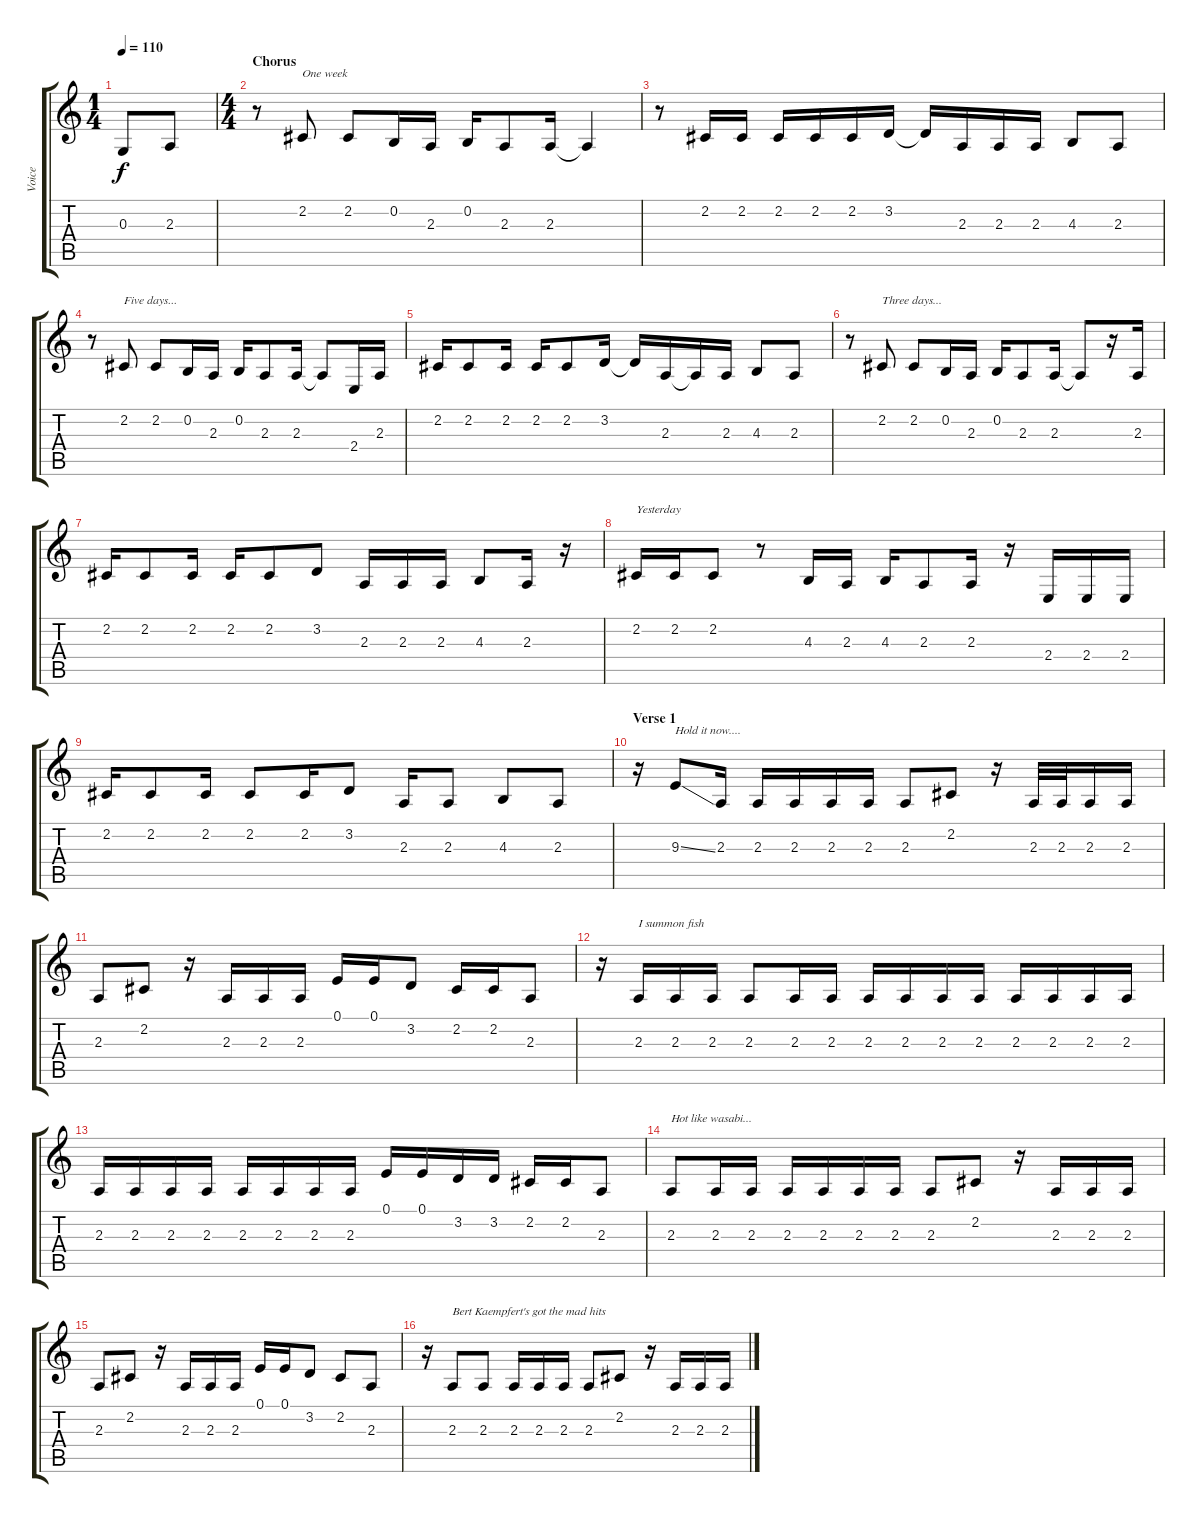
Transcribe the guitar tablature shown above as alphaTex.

\track ("Voice" "Voice") {instrument tenorsax}
\staff {score tabs}
\tuning (E4 B3 G3 D3 A2 E2) {hide}
\ts (1 4)
\tempo 110
\clef g2
\ks c
0.3.8{dy f instrument tenorsax} 2.3.8 |
\ts (4 4)
\section ("" "Chorus")
r.8 2.2.8{txt "One week"} 2.2.8 0.2.16 2.3.16 0.2.16 2.3.8 2.3.16 2.3{t}.4 |
r.8 2.2.16 2.2.16 2.2.16 2.2.16 2.2.16 3.2.16 3.2{t}.16 2.3.16 2.3.16 2.3.16 4.3.8 2.3.8 |
r.8 2.2.8{txt "Five days..."} 2.2.8 0.2.16 2.3.16 0.2.16 2.3.8 2.3.16 2.3{t}.8 2.4.16 2.3.16 |
2.2.16 2.2.8 2.2.16 2.2.16 2.2.8 3.2.16 3.2{t}.16 2.3.16 2.3{t}.16 2.3.16 4.3.8 2.3.8 |
r.8 2.2.8{txt "Three days..."} 2.2.8 0.2.16 2.3.16 0.2.16 2.3.8 2.3.16 2.3{t}.8 r.16 2.3.16 |
2.2.16 2.2.8 2.2.16 2.2.16 2.2.8 3.2.8 2.3.16 2.3.16 2.3.16 4.3.8 2.3.16 r.16 |
2.2.16{txt "Yesterday"} 2.2.16 2.2.8 r.8 4.3.16 2.3.16 4.3.16 2.3.8 2.3.16 r.16 2.4.16 2.4.16 2.4.16 |
2.2.16 2.2.8 2.2.16 2.2.8 2.2.16 3.2.8 2.3.16 2.3.8 4.3.8 2.3.8 |
\section ("" "Verse 1")
r.16 9.3{ss}.8{txt "Hold it now...."} 2.3.16 2.3.16 2.3.16 2.3.16 2.3.16 2.3.8 2.2.8 r.16 2.3.32 2.3.32 2.3.16 2.3.16 |
2.3.8 2.2.8 r.16 2.3.16 2.3.16 2.3.16 0.1.16 0.1.16 3.2.8 2.2.16 2.2.16 2.3.8 |
r.16 2.3.16{txt "I summon fish"} 2.3.16 2.3.16 2.3.8 2.3.16 2.3.16 2.3.16 2.3.16 2.3.16 2.3.16 2.3.16 2.3.16 2.3.16 2.3.16 |
2.3.16 2.3.16 2.3.16 2.3.16 2.3.16 2.3.16 2.3.16 2.3.16 0.1.16 0.1.16 3.2.16 3.2.16 2.2.16 2.2.16 2.3.8 |
2.3.8{txt "Hot like wasabi..."} 2.3.16 2.3.16 2.3.16 2.3.16 2.3.16 2.3.16 2.3.8 2.2.8 r.16 2.3.16 2.3.16 2.3.16 |
2.3.8 2.2.8 r.16 2.3.16 2.3.16 2.3.16 0.1.16 0.1.16 3.2.8 2.2.8 2.3.8 |
r.16 2.3.8{txt "Bert Kaempfert's got the mad hits"} 2.3.8 2.3.16 2.3.16 2.3.16 2.3.8 2.2.8 r.16 2.3.16 2.3.16 2.3.16
